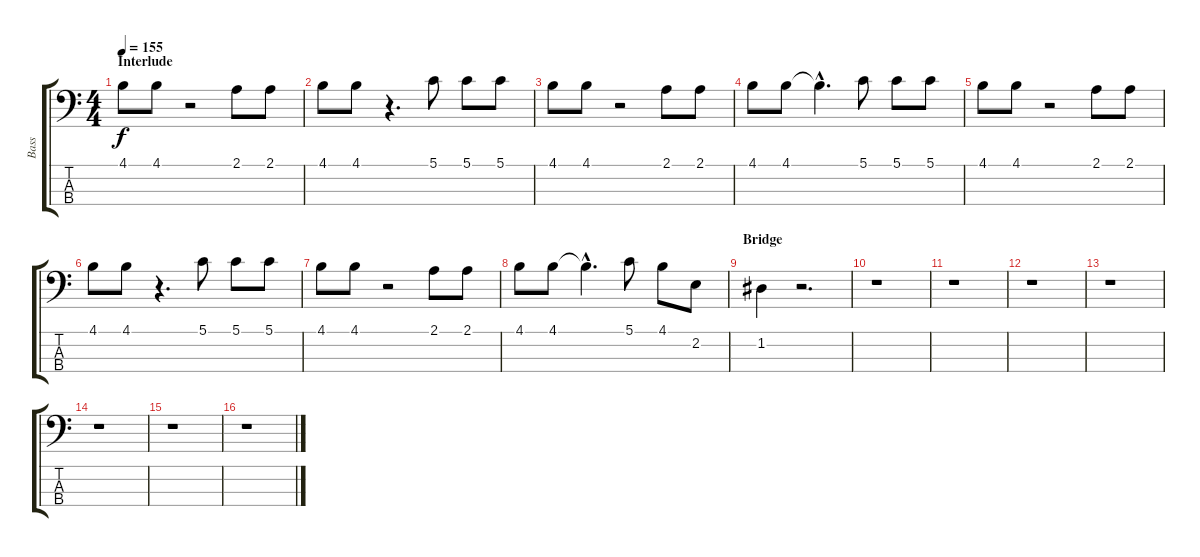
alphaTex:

\track ("Bass" "Bass") {instrument electricbasspick}
\staff {score tabs}
\tuning (G2 D2 A1 E1) {hide}
\ts (4 4)
\section ("" "Interlude")
\tempo 155
\clef f4
\ks c
4.1.8{dy f} 4.1.8 r.2 2.1.8 2.1.8 |
4.1.8 4.1.8 r.4{d} 5.1.8 5.1.8 5.1.8 |
4.1.8 4.1.8 r.2 2.1.8 2.1.8 |
4.1.8 4.1.8 4.1{hac t}.4{d} 5.1.8 5.1.8 5.1.8 |
4.1.8 4.1.8 r.2 2.1.8 2.1.8 |
4.1.8 4.1.8 r.4{d} 5.1.8 5.1.8 5.1.8 |
4.1.8 4.1.8 r.2 2.1.8 2.1.8 |
4.1.8 4.1.8 4.1{hac t}.4{d} 5.1.8 4.1.8 2.2.8 |
\section ("" "Bridge")
1.2.4 r.2{d} |
r.1 |
r.1 |
r.1 |
r.1 |
r.1 |
r.1 |
r.1
